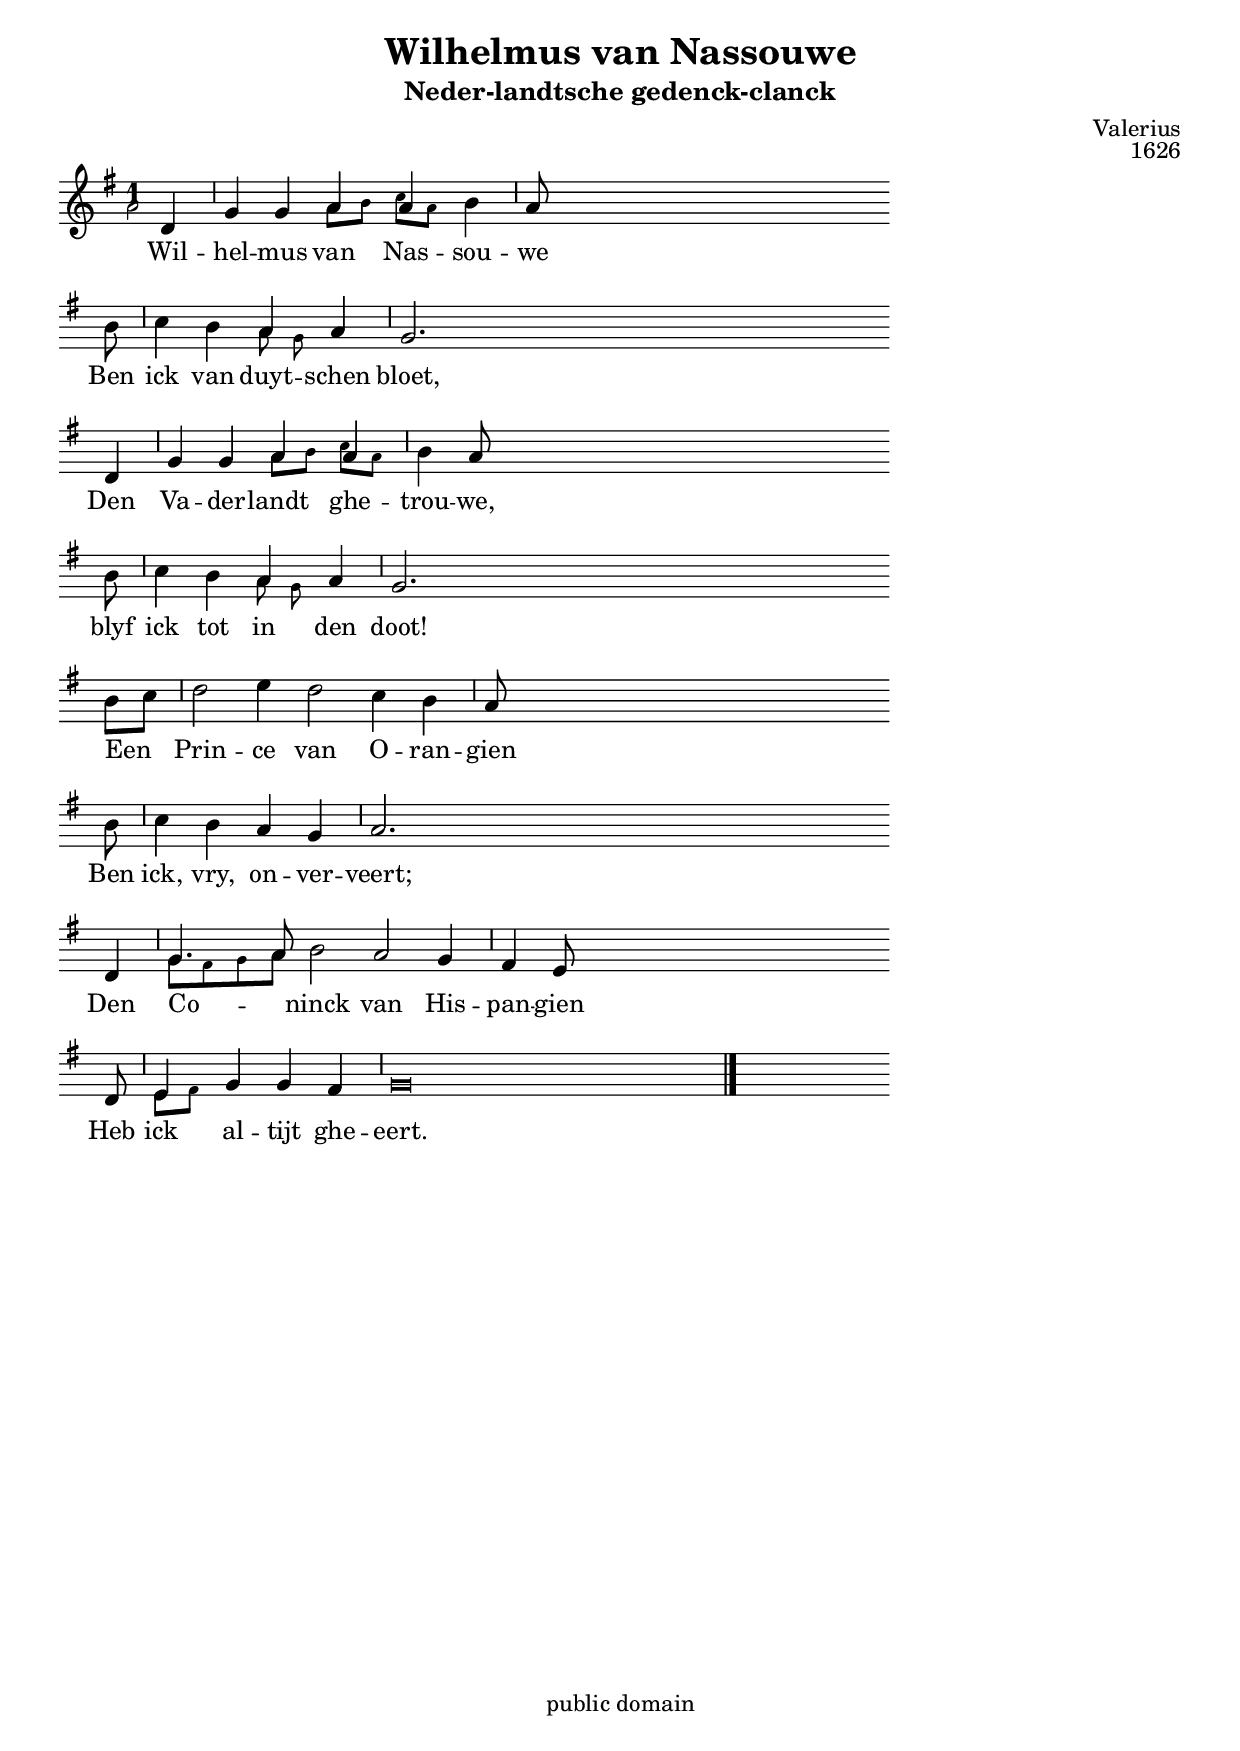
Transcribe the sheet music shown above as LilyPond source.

\version "2.7.39"

\header {
  texidoc = "Wilhelmus van Nassouwe"
  title = "Wilhelmus van Nassouwe"
  composer = "Valerius"
  subtitle = "Neder-landtsche gedenck-clanck"
  opus = "1626"
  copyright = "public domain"
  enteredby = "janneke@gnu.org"
}

%% hymn tricks
#(define (prepend-grob-property grob-name
	  grob-prop entry)
  (lambda (context)
   (let*
    ((grob-def (ly:context-property context grob-name)))
    (if (pair? grob-def)
     (ly:context-pushpop-property context grob-name grob-prop
      (cons
       entry
       (assoc-get grob-prop (car grob-def))))))))

#(define (set-extra-space grob-name entry value)
  (prepend-grob-property grob-name 'space-alist
   (cons entry (cons 'extra-space value))))

noclefs =  {
  s1
  \override Staff.Clef #'break-visibility =
    #all-invisible
}

setMargins = {
  %% first line left margin
  %% justified:
  %% \context Staff \applyContext #(set-extra-space 'TimeSignature 'first-note 4.5)
  %% ragged-right:
  \context Staff \applyContext #(set-extra-space 'TimeSignature 'first-note 9.5)
  
  %% next lines left margin
  \context Staff \applyContext #(set-extra-space 'KeySignature 'staff-bar 15)
  
  %% next lines small key-signature margin
  \context Staff \applyContext #(set-extra-space 'LeftEdge 'key-signature 1.0)
}

pipeSymbol = {
  %% Set height of bar line to 2 staff-spaces
  \once \override Staff.BarLine #'bar-size = #2
  %% Move barline one staff-space up
  \once \override Staff.BarLine #'extra-offset = #'(0 . 1)
  \bar "|"
}

myBreak = { \bar "" \break }

\layout {
  indent = 0.0\mm
  line-width = 120.0\mm
  textheight = 270.0\mm
}

voice =  \relative c' {
  \clef violin
  \key g \major
  d4 | g g a a b | a8 \myBreak
  b8 | c4 b a a | g2. \myBreak

  d4 | g g a a | b a8 \myBreak
  b8 | c4 b a a| g2.  \myBreak

  %% Hack for better left tekst margin
  %% b8[ c] | d2 e4 d2 c4 | b a8 \myBreak
  \set melismaBusyProperties = #'()
  b8[ c] |
  \unset melismaBusyProperties
  d2 e4 d2 c4 b | a8 \myBreak
  b8 | c4 b a g | a2. \myBreak

  d,4 | g4.\melisma a8\melismaEnd b2 a2 g4 | fis e8 \myBreak
  d8 | e4 g g fis | 
  
  \override NoteHead #'style = #'neomensural

  g\breve

  %% justified lines:
  %%\override Staff.BarLine #'extra-offset = #'(12 . 0)
  %% ragged-right:
  \override Staff.BarLine #'extra-offset = #'(23 . 0)
  \bar "|."
}

stich =  \relative c'' {
  \override Staff.NoteCollision #'merge-differently-dotted = ##t
  \set fontSize = #-3
  \override Stem #'length-fraction = #(magstep -3)

  \voiceTwo
  \partial 4
  s4 s s a8[ b] c[ a] s4.
  s8 s4 s a8 g s4 s2.

  s4 s s a8[ b] c[ a] s4.
  s8 s4 s a8 g s4 s2.
  
  s8 s s2 s4 s2 s4 s s8
  s8 s4 s s s s2.

  s4 g8[ fis g a] s2 s2 s4 s s8
  s8 e8[ fis]
}

modernText = \lyricmode {
  Wil -- hel -- mus van Nas -- sou -- we
  ben ik van duit -- sen bloed,

  den va -- der -- land ge -- trou -- we
  blijf ik tot in den dood.

  Een prin -- se van O -- ran -- je
  ben ik vrij on -- ver -- veerd,

  den ko -- ning van His -- pan -- je
  heb ik al -- tijd ge -- eerd.
}

text = \lyricmode {
  Wil -- hel -- mus van Nas -- sou -- we
  Ben ick van duyt -- schen bloet,
  Den Va -- der -- landt ghe -- trou -- we,
  blyf ick tot in den doot!
  %% Hack for better left text margin:
  %% Een Prin -- ce van O -- ran -- gien
  Een " " Prin -- ce van O -- ran -- gien
  Ben ick, vry, on -- ver -- veert;
  Den Co -- ninck van His -- pan -- gien
  Heb ick al -- tijt ghe -- eert.
}

oneHalfNoteTime = \markup {
  \override #'(baseline-skip . 0)
  \column { \line { \number "1" } \line { \smaller \smaller \note #"2" #-0.5 } }
}

\layout {
  ragged-right = ##t

  \context {
    \Score
    %% defaults
    %% (shortest-duration-space . 2.0)
    %% (spacing-increment . 1.2)
    %% (base-shortest-duration . ,(ly:make-moment 1 8))
    %% wider spacing
    \override SpacingSpanner #'shortest-duration-space = #3.0
    \override SpacingSpanner #'spacing-increment = #1.2
    \override SpacingSpanner #'base-shortest-duration = #(ly:make-moment 1 8)
  }
}

\score {
  \context Score <<
    \context Staff <<
      \override Staff.StaffSymbol #'width = #'80
      \set Staff.autoBeaming = ##f
      \set Score.timing = ##f
      \setMargins
     
      %% Less vertical space needed with lyrics
      \override Staff.VerticalAxisGroup #'minimum-Y-extent = #'(2 . 2)
      
      %% Custom time signature
      \override Staff.TimeSignature #'stencil = #ly:text-interface::print
      \override Staff.TimeSignature #'text = #oneHalfNoteTime
      \noclefs
    
      \new Voice =  "voice" \voice
      \new Voice =  "stich" \stich
    >>
    \lyricsto "voice" \new Lyrics {
      \override VerticalAxisGroup #'minimum-Y-extent = #'(2 . 2)
      \text
    }
  >>
  \layout {}
  \midi {}
}

%%% Local variables:
%%% LilyPond-indent-level:2
%%% End:
